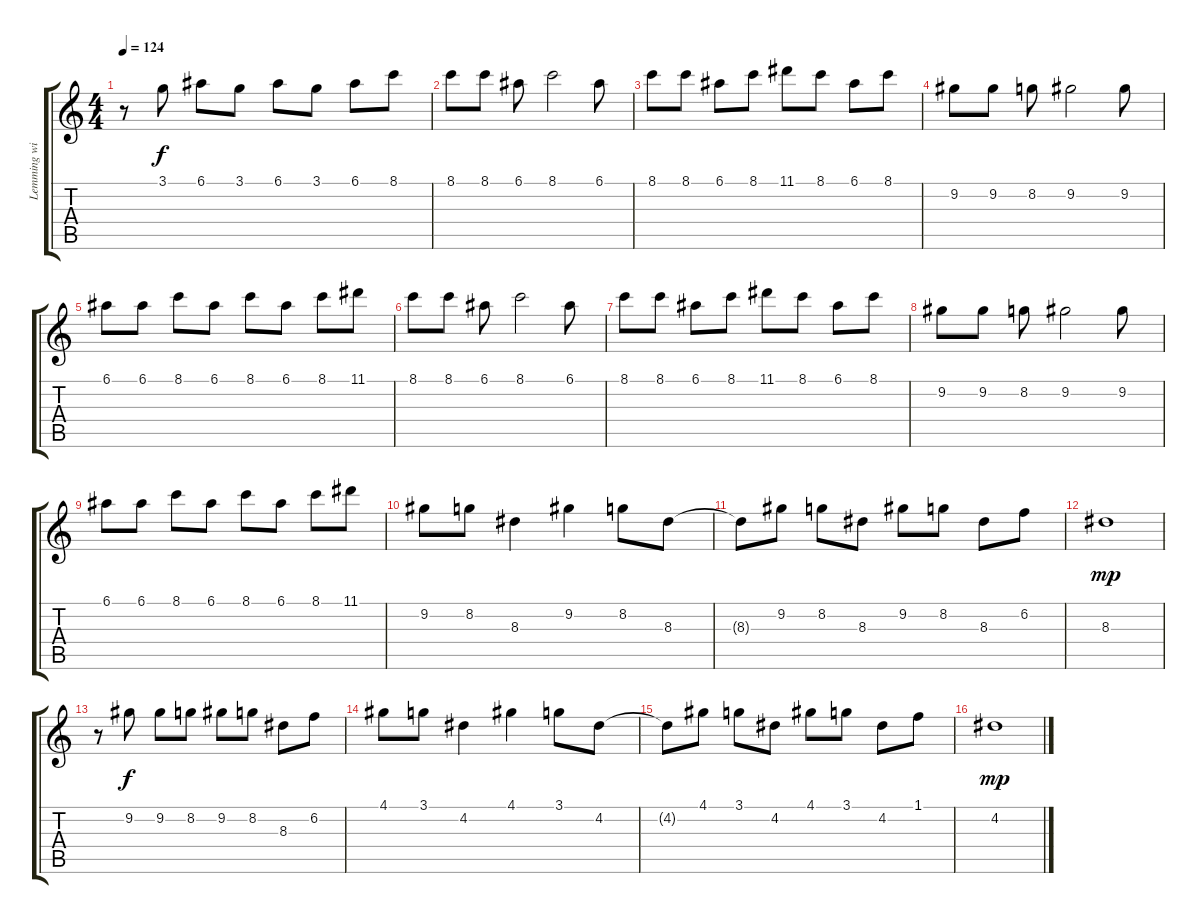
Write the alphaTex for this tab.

\track ("Lemming with Guitar" "Lemming wi") {instrument distortionguitar}
\staff {score tabs}
\tuning (E4 B3 G3 D3 A2 E2) {hide}
\ts (4 4)
\tempo 124
\clef g2
\ks c
r.8{dy pp} 3.1.8{dy f} 6.1.8 3.1.8 6.1.8 3.1.8 6.1.8 8.1.8 |
8.1.8 8.1.8 6.1.8 8.1.2 6.1.8 |
8.1.8 8.1.8 6.1.8 8.1.8 11.1.8 8.1.8 6.1.8 8.1.8 |
9.2.8 9.2.8 8.2.8 9.2.2 9.2.8 |
6.1.8 6.1.8 8.1.8 6.1.8 8.1.8 6.1.8 8.1.8 11.1.8 |
8.1.8 8.1.8 6.1.8 8.1.2 6.1.8 |
8.1.8 8.1.8 6.1.8 8.1.8 11.1.8 8.1.8 6.1.8 8.1.8 |
9.2.8 9.2.8 8.2.8 9.2.2 9.2.8 |
6.1.8 6.1.8 8.1.8 6.1.8 8.1.8 6.1.8 8.1.8 11.1.8 |
9.2.8 8.2.8 8.3.4 9.2.4 8.2.8 8.3.8 |
8.3{t}.8 9.2.8 8.2.8 8.3.8 9.2.8 8.2.8 8.3.8 6.2.8 |
8.3.1{dy mp} |
r.8 9.2.8{dy f} 9.2.8 8.2.8 9.2.8 8.2.8 8.3.8 6.2.8 |
4.1.8 3.1.8 4.2.4 4.1.4 3.1.8 4.2.8 |
4.2{t}.8 4.1.8 3.1.8 4.2.8 4.1.8 3.1.8 4.2.8 1.1.8 |
4.2.1{dy mp}
